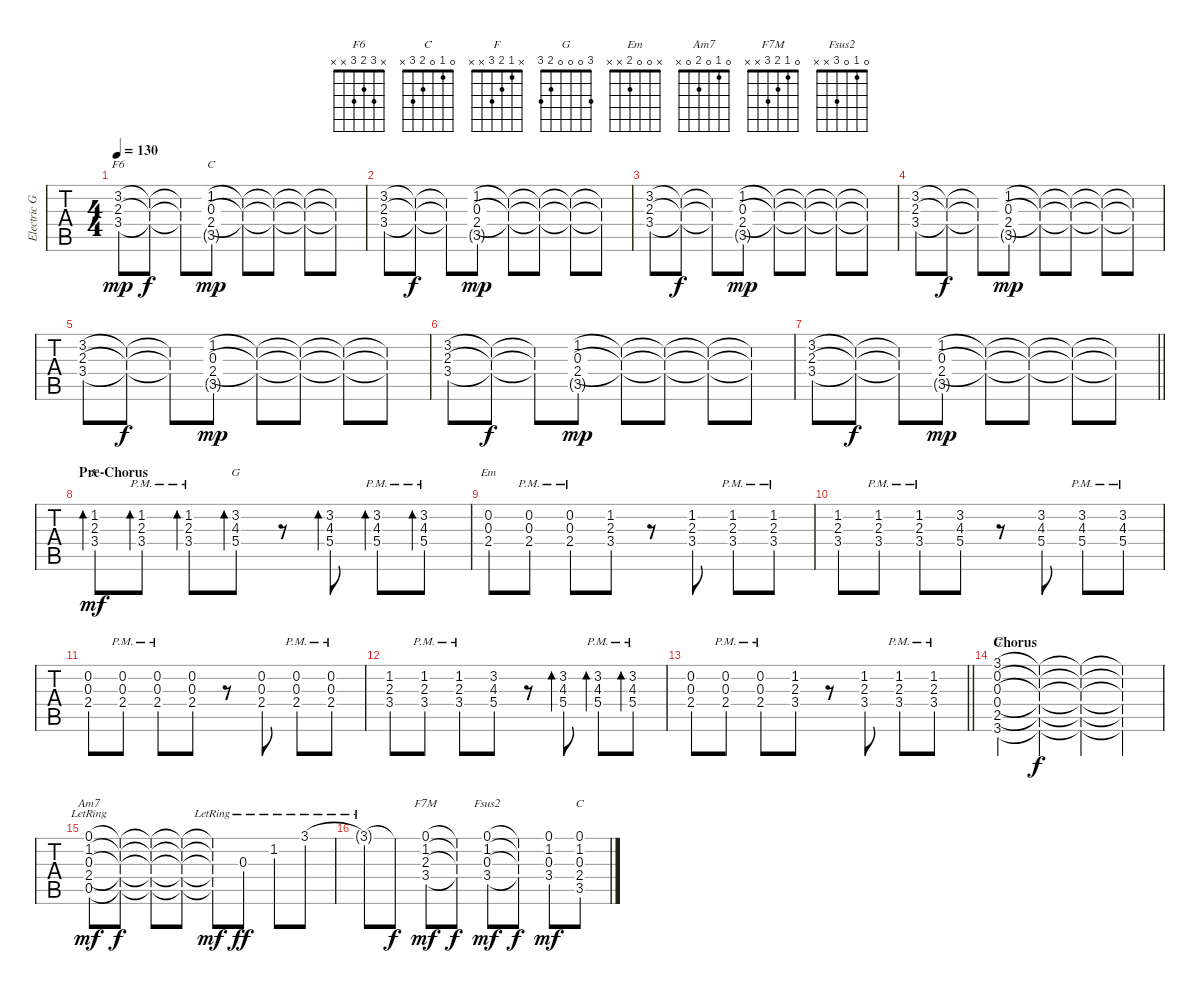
\track ("Electric Guitar" "Electric G") {instrument distortionguitar}
\staff {tabs}
\tuning (E4 B3 G3 D3 A2 E2) {hide}
\chord ("F6" x 3 2 3 x x)
\chord ("C" x 1 0 2 x x)
\chord ("F" x 1 2 3 x x)
\chord ("G" x 3 4 5 x x)
\chord ("Em" x 0 0 2 x x)
\chord ("G" 3 0 0 0 2 3)
\chord ("Am7" 0 1 0 2 0 x)
\chord ("F7M" 0 1 2 3 x x)
\chord ("Fsus2" 0 1 0 3 x x)
\chord ("C" 0 1 0 2 3 x)
\ts (4 4)
\tempo 130
\clef g2
\ks c
(3.2 2.3 3.4).8{ch "F6" dy mp} (3.2{t} 2.3{t} 3.4{t}).8{dy f} (3.2{t} 2.3{t} 3.4{t}).8 (1.2 0.3 2.4 3.5{g}).8{ch "C" dy mp} (1.2{t} 0.3{t} 2.4{t}).8 (1.2{t} 0.3{t} 2.4{t}).8 (1.2{t} 0.3{t} 2.4{t}).8 (1.2{t} 0.3{t} 2.4{t}).8 |
(3.2 2.3 3.4).8 (3.2{t} 2.3{t} 3.4{t}).8{dy f} (3.2{t} 2.3{t} 3.4{t}).8 (1.2 0.3 2.4 3.5{g}).8{dy mp} (1.2{t} 0.3{t} 2.4{t}).8 (1.2{t} 0.3{t} 2.4{t}).8 (1.2{t} 0.3{t} 2.4{t}).8 (1.2{t} 0.3{t} 2.4{t}).8 |
(3.2 2.3 3.4).8 (3.2{t} 2.3{t} 3.4{t}).8{dy f} (3.2{t} 2.3{t} 3.4{t}).8 (1.2 0.3 2.4 3.5{g}).8{dy mp} (1.2{t} 0.3{t} 2.4{t}).8 (1.2{t} 0.3{t} 2.4{t}).8 (1.2{t} 0.3{t} 2.4{t}).8 (1.2{t} 0.3{t} 2.4{t}).8 |
(3.2 2.3 3.4).8 (3.2{t} 2.3{t} 3.4{t}).8{dy f} (3.2{t} 2.3{t} 3.4{t}).8 (1.2 0.3 2.4 3.5{g}).8{dy mp} (1.2{t} 0.3{t} 2.4{t}).8 (1.2{t} 0.3{t} 2.4{t}).8 (1.2{t} 0.3{t} 2.4{t}).8 (1.2{t} 0.3{t} 2.4{t}).8 |
(3.2 2.3 3.4).8 (3.2{t} 2.3{t} 3.4{t}).8{dy f} (3.2{t} 2.3{t} 3.4{t}).8 (1.2 0.3 2.4 3.5{g}).8{dy mp} (1.2{t} 0.3{t} 2.4{t}).8 (1.2{t} 0.3{t} 2.4{t}).8 (1.2{t} 0.3{t} 2.4{t}).8 (1.2{t} 0.3{t} 2.4{t}).8 |
(3.2 2.3 3.4).8 (3.2{t} 2.3{t} 3.4{t}).8{dy f} (3.2{t} 2.3{t} 3.4{t}).8 (1.2 0.3 2.4 3.5{g}).8{dy mp} (1.2{t} 0.3{t} 2.4{t}).8 (1.2{t} 0.3{t} 2.4{t}).8 (1.2{t} 0.3{t} 2.4{t}).8 (1.2{t} 0.3{t} 2.4{t}).8 |
\barLineRight lightlight
(3.2 2.3 3.4).8 (3.2{t} 2.3{t} 3.4{t}).8{dy f} (3.2{t} 2.3{t} 3.4{t}).8 (1.2 0.3 2.4 3.5{g}).8{dy mp} (1.2{t} 0.3{t} 2.4{t}).8 (1.2{t} 0.3{t} 2.4{t}).8 (1.2{t} 0.3{t} 2.4{t}).8 (1.2{t} 0.3{t} 2.4{t}).8 |
\section ("" "Pre-Chorus")
(1.2{ac} 2.3{ac} 3.4{ac}).8{bd 30 ch "F" dy mf} (1.2{pm} 2.3{pm} 3.4{pm}).8{bd 30} (1.2{pm} 2.3{pm} 3.4{pm}).8{bd 30} (3.2{ac} 4.3{ac} 5.4{ac}).8{bd 30 ch "G"} r.8 (3.2{ac} 4.3{ac} 5.4{ac}).8{bd 30} (3.2{pm} 4.3{pm} 5.4{pm}).8{bd 30} (3.2{pm} 4.3{pm} 5.4{pm}).8{bd 30} |
(0.2{ac} 0.3{ac} 2.4{ac}).8{ch "Em"} (0.2{pm} 0.3{pm} 2.4{pm}).8 (0.2{pm} 0.3{pm} 2.4{pm}).8 (1.2{ac} 2.3{ac} 3.4{ac}).8 r.8 (1.2{ac} 2.3{ac} 3.4{ac}).8 (1.2{pm} 2.3{pm} 3.4{pm}).8 (1.2{pm} 2.3{pm} 3.4{pm}).8 |
(1.2{ac} 2.3{ac} 3.4{ac}).8 (1.2{pm} 2.3{pm} 3.4{pm}).8 (1.2{pm} 2.3{pm} 3.4{pm}).8 (3.2{ac} 4.3{ac} 5.4{ac}).8 r.8 (3.2{ac} 4.3{ac} 5.4{ac}).8 (3.2{pm} 4.3{pm} 5.4{pm}).8 (3.2{pm} 4.3{pm} 5.4{pm}).8 |
(0.2{ac} 0.3{ac} 2.4{ac}).8 (0.2{pm} 0.3{pm} 2.4{pm}).8 (0.2{pm} 0.3{pm} 2.4{pm}).8 (0.2{ac} 0.3{ac} 2.4{ac}).8 r.8 (0.2{ac} 0.3{ac} 2.4{ac}).8 (0.2{pm} 0.3{pm} 2.4{pm}).8 (0.2{pm} 0.3{pm} 2.4{pm}).8 |
(1.2{ac} 2.3{ac} 3.4{ac}).8 (1.2{pm} 2.3{pm} 3.4{pm}).8 (1.2{pm} 2.3{pm} 3.4{pm}).8 (3.2{ac} 4.3{ac} 5.4{ac}).8 r.8 (3.2{ac} 4.3{ac} 5.4{ac}).8{bd 30} (3.2{pm} 4.3{pm} 5.4{pm}).8{bd 30} (3.2{pm} 4.3{pm} 5.4{pm}).8{bd 30} |
\barLineRight lightlight
(0.2{ac} 0.3{ac} 2.4{ac}).8 (0.2{pm} 0.3{pm} 2.4{pm}).8 (0.2{pm} 0.3{pm} 2.4{pm}).8 (1.2{ac} 2.3{ac} 3.4{ac}).8 r.8 (1.2{ac} 2.3{ac} 3.4{ac}).8 (1.2{pm} 2.3{pm} 3.4{pm}).8 (1.2{pm} 2.3{pm} 3.4{pm}).8 |
\section ("" "Chorus")
(3.1 0.2 0.3 0.4 2.5 3.6).4{ch "G"} (3.1{t} 0.2{t} 0.3{t} 0.4{t} 2.5{t} 3.6{t}).4{dy f} (3.1{t} 0.2{t} 0.3{t} 0.4{t} 2.5{t} 3.6{t}).4 (3.1{t} 0.2{t} 0.3{t} 0.4{t} 2.5{t} 3.6{t}).4 |
(0.1{lr} 1.2{lr} 0.3{lr} 2.4{lr} 0.5{lr}).8{ch "Am7" dy mf} (0.1{t} 1.2{t} 0.3{t} 2.4{t} 0.5{t}).8{dy f} (0.1{t} 1.2{t} 0.3{t} 2.4{t} 0.5{t}).8 (0.1{t} 1.2{t} 0.3{t} 2.4{t} 0.5{t}).8 (0.1{lr t} 1.2{lr t} 0.3{lr t} 2.4{lr t} 0.5{lr t}).8{dy mf} 0.3{lr}.8{dy ff} 1.2{lr}.8 3.1{lr}.8 |
3.1{lr t}.8 3.1{t}.8{dy f} (0.1 1.2 2.3 3.4).8{ch "F7M" dy mf} (0.1{t} 1.2{t} 2.3{t} 3.4{t}).8{dy f} (0.1 1.2 0.3 3.4).8{ch "Fsus2" dy mf} (0.1{t} 1.2{t} 0.3{t} 3.4{t}).8{dy f} (0.1 1.2 0.3 3.4).8{dy mf} (0.1 1.2 0.3 2.4 3.5).8{ch "C"}
